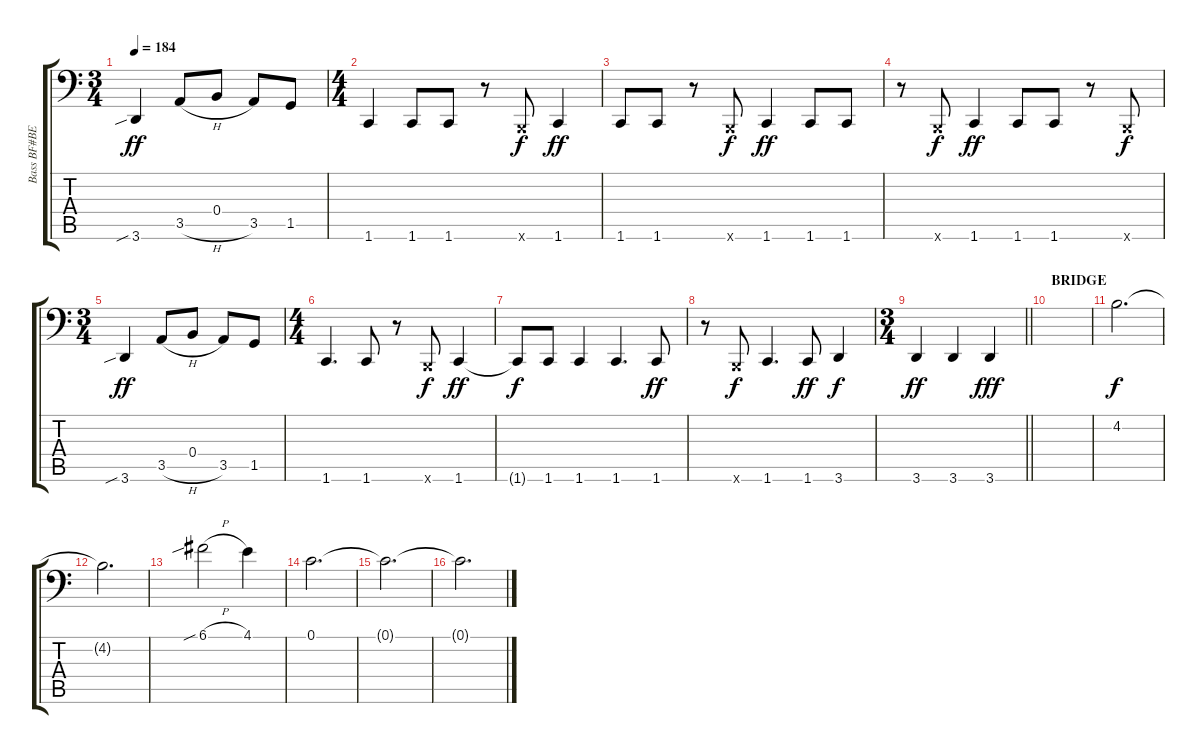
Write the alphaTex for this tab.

\track ("Bass BF#BEGC" "Bass BF#BE") {instrument electricbassfinger}
\staff {score tabs}
\tuning (C3 G2 E2 B1 Gb1 B0) {hide}
\ts (3 4)
\tempo 184
\clef f4
\ks c
3.6{sib}.4{dy ff} 3.5{h}.8 0.4.8 3.5.8 1.5.8 |
\ts (4 4)
1.6.4 1.6.8 1.6.8 r.8 0.6{x}.8{dy f} 1.6.4{dy ff} |
1.6.8 1.6.8 r.8 0.6{x}.8{dy f} 1.6.4{dy ff} 1.6.8 1.6.8 |
r.8 0.6{x}.8{dy f} 1.6.4{dy ff} 1.6.8 1.6.8 r.8 0.6{x}.8{dy f} |
\ts (3 4)
3.6{sib}.4{dy ff} 3.5{h}.8 0.4.8 3.5.8 1.5.8 |
\ts (4 4)
1.6.4{d} 1.6.8 r.8 0.6{x}.8{dy f} 1.6.4{dy ff} |
1.6{t}.8{dy f} 1.6.8 1.6.4 1.6.4{d} 1.6.8{dy ff} |
r.8 0.6{x}.8{dy f} 1.6.4{d} 1.6.8{dy ff} 3.6.4{dy f} |
\ts (3 4)
\barLineRight lightlight
3.6.4{dy ff} 3.6.4 3.6.4{dy fff} |
\section ("" "BRIDGE")
|
4.2.2{d dy f} |
4.2{t}.2{d} |
6.1{sib h}.2 4.1.4 |
0.1.2{d} |
0.1{t}.2{d} |
0.1{t}.2{d}
